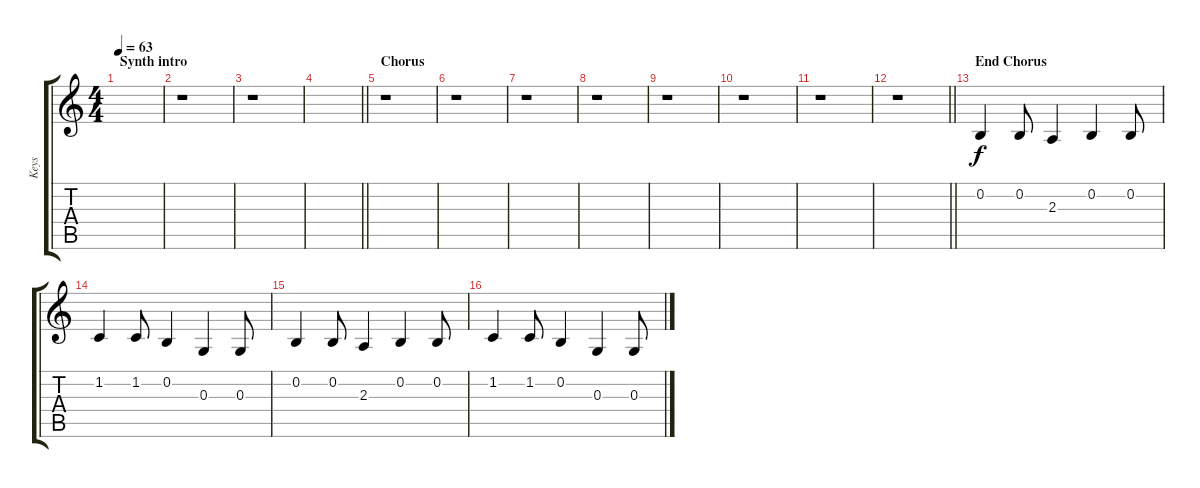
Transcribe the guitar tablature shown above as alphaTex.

\track ("Keys" "Keys") {instrument stringensemble1}
\staff {score tabs}
\tuning (E4 B3 G3 D3 A2 E2) {hide}
\ts (4 4)
\section ("" "Synth intro")
\tempo 63
\clef g2
\ks c
|
r.1 |
r.1 |
\barLineRight lightlight
|
\section ("" "Chorus")
r.1 |
r.1 |
r.1 |
r.1 |
r.1 |
r.1 |
r.1 |
\barLineRight lightlight
r.1 |
\section ("" "End Chorus")
0.2.4 0.2.8 2.3.4 0.2.4 0.2.8 |
1.2.4 1.2.8 0.2.4 0.3.4 0.3.8 |
0.2.4 0.2.8 2.3.4 0.2.4 0.2.8 |
1.2.4 1.2.8 0.2.4 0.3.4 0.3.8
